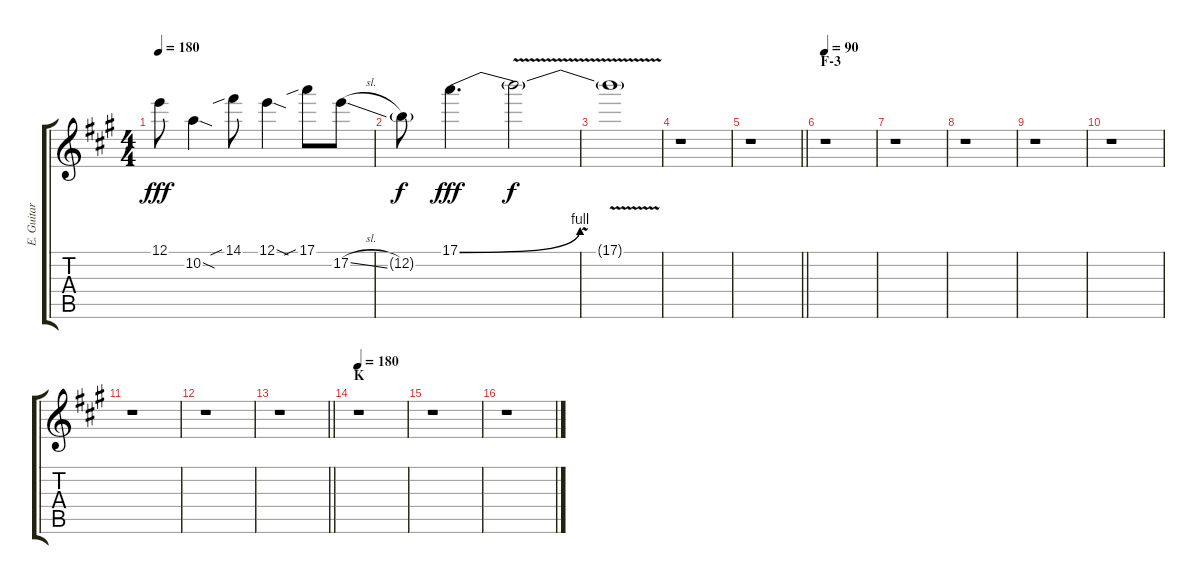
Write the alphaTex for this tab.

\track ("E. Guitar III" "E. Guitar ") {instrument overdrivenguitar}
\staff {score tabs}
\tuning (E4 B3 G3 D3 A2 E2) {hide}
\ts (4 4)
\tempo 180
\clef g2
\ks a
12.1.8{dy fff} 10.2{sod}.4 14.1{sib}.8 12.1{sod}.4 17.1{sib}.8 17.2{sl}.8 |
12.2{g}.8{dy f} 17.1{be (bend 0 0 60 4)}.4{d dy fff} 17.1{v t}.2{dy f} |
17.1{t}.1 |
r.1 |
\barLineRight lightlight
r.1 |
\section ("" "F-3")
\tempo 90
r.1 |
r.1 |
r.1 |
r.1 |
r.1 |
r.1 |
r.1 |
\barLineRight lightlight
r.1 |
\section ("" "K")
\tempo 180
r.1 |
r.1 |
r.1
